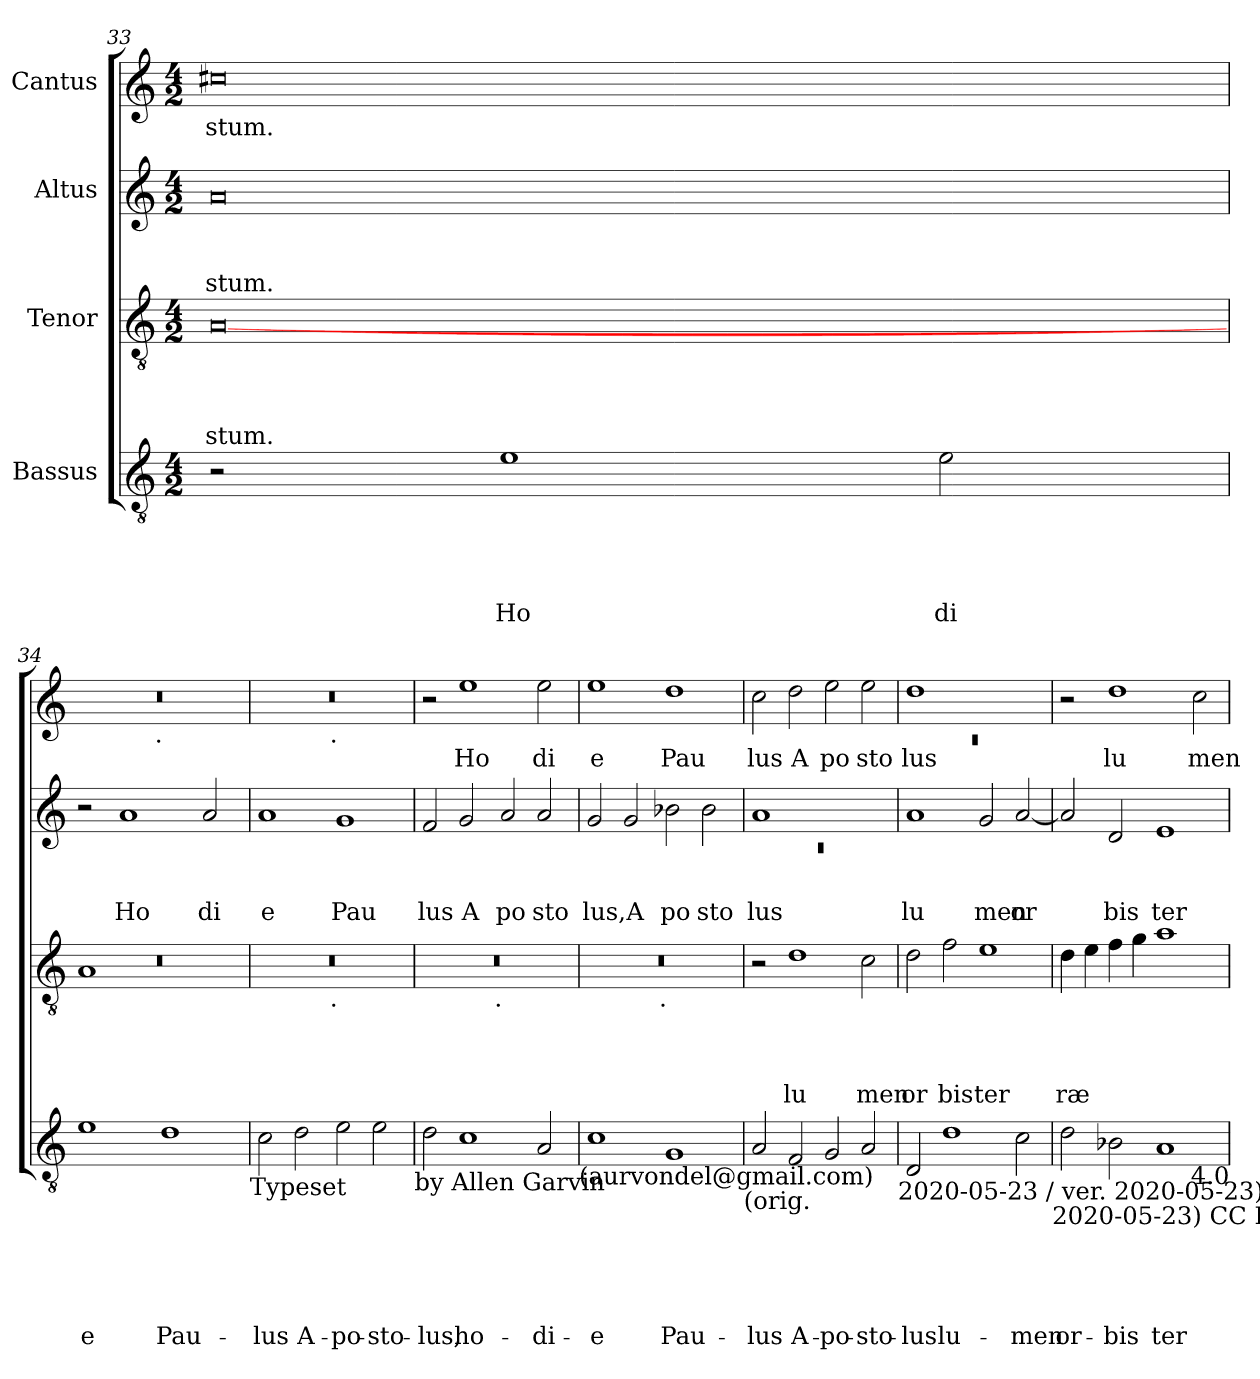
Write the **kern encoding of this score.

**kern	**text	**text	**text	**text	**text	**kern	**text	**text	**text	**text	**kern	**text	**text	**text	**kern	**text
*part4	*part4	*part4	*part4	*part4	*part4	*part3	*part3	*part3	*part3	*part3	*part2	*part2	*part2	*part2	*part1	*part1
*staff4	*staff4	*staff4	*staff4	*staff4	*staff4	*staff3	*staff3	*staff3	*staff3	*staff3	*staff2	*staff2	*staff2	*staff2	*staff1	*staff1
*I"Bassus	*	*	*	*	*	*I"Tenor	*	*	*	*	*I"Altus	*	*	*	*I"Cantus	*
*clefGv2	*	*	*	*	*	*clefGv2	*	*	*	*	*clefG2	*	*	*	*clefG2	*
*k[]	*	*	*	*	*	*k[]	*	*	*	*	*k[]	*	*	*	*k[]	*
*C:	*	*	*	*	*	*C:	*	*	*	*	*C:	*	*	*	*C:	*
*M4/2	*	*	*	*	*	*M4/2	*	*	*	*	*M4/2	*	*	*	*M4/2	*
=33	=33	=33	=33	=33	=33	=33	=33	=33	=33	=33	=33	=33	=33	=33	=33	=33
!	!	!	!	!	!	!	!	!	!	!LO:LY:b	!	!	!	!LO:LY:b	!	!LO:LY:b
2r	.	.	.	.	.	[<0A	.	.	.	stum.	0a	.	.	stum.	0cc#X	stum.
!	!	!	!	!	!LO:LY:b	!	!	!	!	!	!	!	!	!	!	!
1e	.	.	.	.	Ho	.	.	.	.	.	.	.	.	.	.	.
!	!	!	!	!	!LO:LY:b	!	!	!	!	!	!	!	!	!	!	!
2e\	.	.	.	.	di	.	.	.	.	.	.	.	.	.	.	.
!!LO:LB:g=z
=34	=34	=34	=34	=34	=34	=34	=34	=34	=34	=34	=34	=34	=34	=34	=34	=34
*	*	*	*	*	*	*^	*	*	*	*	*	*	*	*	*	*
*	*	*	*	*	*	*	*^	*	*	*	*	*	*	*	*	*	*
!	!	!	!	!	!LO:LY:b	!	!	!LO:N:vis=1	!	!	!	!	!	!	!	!	!	!
*	*	*	*	*	*	*	*	*	*	*	*	*	*	*	*	*	*^	*
1e	.	.	.	.	e	32ryy	1A	0r	.	.	.	.	2r	.	.	.	0r	2ryy	.
.	.	.	.	.	.	1ryy	.	.	.	.	.	.	.	.	.	.	.	.	.
!	!	!	!	!	!	!	!	!	!	!	!	!	!	!	!	!LO:LY:b	!	!	!
.	.	.	.	.	.	.	.	.	.	.	.	.	1a	.	.	Ho	.	4...ryy	.
!	!	!	!	!	!	!	!	!	!	!	!	!	!	!	!	!	!	!LO:TX:b:t=.	!
.	.	.	.	.	.	.	.	.	.	.	.	.	.	.	.	.	.	1ryy	.
!	!	!	!	!	!LO:LY:b	!	!	!	!	!	!	!	!	!	!	!	!	!	!
1d	.	.	.	.	Pau-	.	1ryy	.	.	.	.	.	.	.	.	.	.	.	.
.	.	.	.	.	.	2ryy	.	.	.	.	.	.	.	.	.	.	.	.	.
!	!	!	!	!	!	!	!	!	!	!	!	!	!	!	!	!LO:LY:b	!	!	!
.	.	.	.	.	.	.	.	.	.	.	.	.	2a/	.	.	di	.	.	.
.	.	.	.	.	.	4...ryy	.	.	.	.	.	.	.	.	.	.	.	.	.
.	.	.	.	.	.	.	.	.	.	.	.	.	.	.	.	.	.	32ryy	.
!LO:TX:b:t=Typeset	!	!	!	!	!	!	!	!	!	!	!	!	!	!	!	!	!	!	!
=35	=35	=35	=35	=35	=35	=35	=35	=35	=35	=35	=35	=35	=35	=35	=35	=35	=35	=35	=35
!	!	!	!	!	!LO:LY:b	!	!	!	!	!	!	!	!	!	!	!LO:LY:b	!	!	!
*	*	*	*	*	*	*	*v	*v	*	*	*	*	*	*	*	*	*	*	*
2c\	.	.	.	.	-lus	0r	2ryy	.	.	.	.	1a	.	.	e	0r	2ryy	.
!	!	!	!	!	!LO:LY:b	!	!	!	!	!	!	!	!	!	!	!	!	!
2d\	.	.	.	.	A-	.	4...ryy	.	.	.	.	.	.	.	.	.	4...ryy	.
!	!	!	!	!	!	!	!	!	!	!	!	!	!	!	!	!	!LO:TX:b:t=.	!
!	!	!	!	!	!	!	!LO:TX:b:t=.	!	!	!	!	!	!	!	!	!	!	!
.	.	.	.	.	.	.	1ryy	.	.	.	.	.	.	.	.	.	1ryy	.
!	!	!	!	!	!LO:LY:b	!	!	!	!	!	!	!	!	!	!LO:LY:b	!	!	!
2e\	.	.	.	.	-po-	.	.	.	.	.	.	1g	.	.	Pau	.	.	.
!	!	!	!	!	!LO:LY:b	!	!	!	!	!	!	!	!	!	!	!	!	!
2e\	.	.	.	.	-sto-	.	.	.	.	.	.	.	.	.	.	.	.	.
.	.	.	.	.	.	.	32ryy	.	.	.	.	.	.	.	.	.	32ryy	.
!LO:TX:b:t=by Allen Garvin	!	!	!	!	!	!	!	!	!	!	!	!	!	!	!	!	!	!
=36	=36	=36	=36	=36	=36	=36	=36	=36	=36	=36	=36	=36	=36	=36	=36	=36	=36	=36
!	!	!	!	!	!LO:LY:b	!	!	!	!	!	!	!	!	!	!LO:LY:b	!	!	!
*	*	*	*	*	*	*	*	*	*	*	*	*	*	*	*	*v	*v	*
2d\	.	.	.	.	-lus,	0r	2ryy	.	.	.	.	2f/	.	.	lus	2r	.
!	!	!	!	!	!LO:LY:b	!	!	!	!	!	!	!	!	!	!LO:LY:b	!	!LO:LY:b
1c	.	.	.	.	ho-	.	4...ryy	.	.	.	.	2g/	.	.	A	1ee	Ho
!	!	!	!	!	!	!	!LO:TX:b:t=.	!	!	!	!	!	!	!	!	!	!
.	.	.	.	.	.	.	1ryy	.	.	.	.	.	.	.	.	.	.
!	!	!	!	!	!	!	!	!	!	!	!	!	!	!	!LO:LY:b	!	!
.	.	.	.	.	.	.	.	.	.	.	.	2a/	.	.	po	.	.
!	!	!	!	!	!LO:LY:b	!	!	!	!	!	!	!	!	!	!LO:LY:b	!	!LO:LY:b
2A/	.	.	.	.	-di-	.	.	.	.	.	.	2a/	.	.	sto	2ee\	di
.	.	.	.	.	.	.	32ryy	.	.	.	.	.	.	.	.	.	.
!LO:TX:b:t=(aurvondel@gmail.com)	!	!	!	!	!	!	!	!	!	!	!	!	!	!	!	!	!
=37	=37	=37	=37	=37	=37	=37	=37	=37	=37	=37	=37	=37	=37	=37	=37	=37	=37
!	!	!	!	!	!LO:LY:b	!	!	!	!	!	!	!	!	!	!LO:LY:b	!	!LO:LY:b
1c	.	.	.	.	-e	0r	2ryy	.	.	.	.	2g/	.	.	lus,	1ee	e
!	!	!	!	!	!	!	!	!	!	!	!	!	!	!	!LO:LY:b	!	!
.	.	.	.	.	.	.	4...ryy	.	.	.	.	2g/	.	.	A	.	.
!	!	!	!	!	!	!	!LO:TX:b:t=.	!	!	!	!	!	!	!	!	!	!
.	.	.	.	.	.	.	1ryy	.	.	.	.	.	.	.	.	.	.
!	!	!	!	!	!LO:LY:b	!	!	!	!	!	!	!	!	!	!LO:LY:b	!	!LO:LY:b
1G	.	.	.	.	Pau-	.	.	.	.	.	.	2b-X\	.	.	po	1dd	Pau
!	!	!	!	!	!	!	!	!	!	!	!	!	!	!	!LO:LY:b	!	!
.	.	.	.	.	.	.	.	.	.	.	.	2b-\	.	.	sto	.	.
.	.	.	.	.	.	.	32ryy	.	.	.	.	.	.	.	.	.	.
!LO:TX:b:t=(orig.	!	!	!	!	!	!	!	!	!	!	!	!	!	!	!	!	!
=38	=38	=38	=38	=38	=38	=38	=38	=38	=38	=38	=38	=38	=38	=38	=38	=38	=38
*	*	*	*	*	*	*	*	*	*	*	*	*^	*	*	*	*	*
!	!	!	!	!	!LO:LY:b	!	!	!	!	!	!	!	!LO:N:vis=1	!	!	!LO:LY:b	!	!LO:LY:b
*	*	*	*	*	*	*v	*v	*	*	*	*	*	*	*	*	*	*	*
2A/	.	.	.	.	-lus	2r	.	.	.	.	1a	0rc	.	.	lus	2cc\	lus
!	!	!	!	!	!LO:LY:b	!	!	!	!	!LO:LY:b	!	!	!	!	!	!	!LO:LY:b
2F/	.	.	.	.	A-	1d	.	.	.	lu	.	.	.	.	.	2dd\	A
!	!	!	!	!	!LO:LY:b	!	!	!	!	!	!	!	!	!	!	!	!LO:LY:b
2G/	.	.	.	.	-po-	.	.	.	.	.	1ryy	.	.	.	.	2ee\	po
!	!	!	!	!	!LO:LY:b	!	!	!	!	!LO:LY:b	!	!	!	!	!	!	!LO:LY:b
2A/	.	.	.	.	-sto-	2c\	.	.	.	men	.	.	.	.	.	2ee\	sto
*	*	*	*	*	*	*	*	*	*	*	*v	*v	*	*	*	*	*
!LO:TX:b:t=2020-05-23 / ver. 2020-05-23)	!	!	!	!	!	!	!	!	!	!	!	!	!	!	!	!
=39	=39	=39	=39	=39	=39	=39	=39	=39	=39	=39	=39	=39	=39	=39	=39	=39
*	*	*	*	*	*	*	*	*	*	*	*	*	*	*	*^	*
!	!	!	!	!	!LO:LY:b	!	!	!	!	!LO:LY:b	!	!	!	!LO:LY:b	!	!LO:N:vis=1	!LO:LY:b
2D/	.	.	.	.	-lus	2d\	.	.	.	or	1a	.	.	lu	1dd	0rc	lus
!	!	!	!	!	!LO:LY:b	!	!	!	!	!LO:LY:b	!	!	!	!	!	!	!
1d	.	.	.	.	lu-	2f\	.	.	.	bis	.	.	.	.	.	.	.
!	!	!	!	!	!	!	!	!	!	!LO:LY:b	!	!	!	!LO:LY:b	!	!	!
.	.	.	.	.	.	1e	.	.	.	ter	2g/	.	.	men	1ryy	.	.
!	!	!	!	!	!LO:LY:b	!	!	!	!	!	!	!	!	!LO:LY:b	!	!	!
2c\	.	.	.	.	-men	.	.	.	.	.	[<2a/	.	.	or	.	.	.
*	*	*	*	*	*	*	*	*	*	*	*	*	*	*	*v	*v	*
!LO:TX:b:t=2020-05-23) CC BY-NC	!	!	!	!	!	!	!	!	!	!	!	!	!	!	!	!
=40	=40	=40	=40	=40	=40	=40	=40	=40	=40	=40	=40	=40	=40	=40	=40	=40
!	!	!	!	!	!LO:LY:b	!	!	!	!	!LO:LY:b	!	!	!	!	!	!
2d\	.	.	.	.	or-	4d\	.	.	.	ræ	2a/]	.	.	.	2r	.
.	.	.	.	.	.	4e\	.	.	.	.	.	.	.	.	.	.
!	!	!	!	!	!LO:LY:b	!	!	!	!	!	!	!	!	!LO:LY:b	!	!LO:LY:b
2B-X\	.	.	.	.	-bis	4f\	.	.	.	.	2d/	.	.	bis	1dd	lu
.	.	.	.	.	.	4g\	.	.	.	.	.	.	.	.	.	.
!	!	!	!	!	!LO:LY:b	!	!	!	!	!	!	!	!	!LO:LY:b	!	!
1A	.	.	.	.	ter-	1a	.	.	.	.	1e	.	.	ter	.	.
!	!	!	!	!	!	!	!	!	!	!	!	!	!	!	!	!LO:LY:b
.	.	.	.	.	.	.	.	.	.	.	.	.	.	.	2cc\	men
!LO:TX:b:t=4.0	!	!	!	!	!	!	!	!	!	!	!	!	!	!	!	!
=	=	=	=	=	=	=	=	=	=	=	=	=	=	=	=	=
*-	*-	*-	*-	*-	*-	*-	*-	*-	*-	*-	*-	*-	*-	*-	*-	*-
